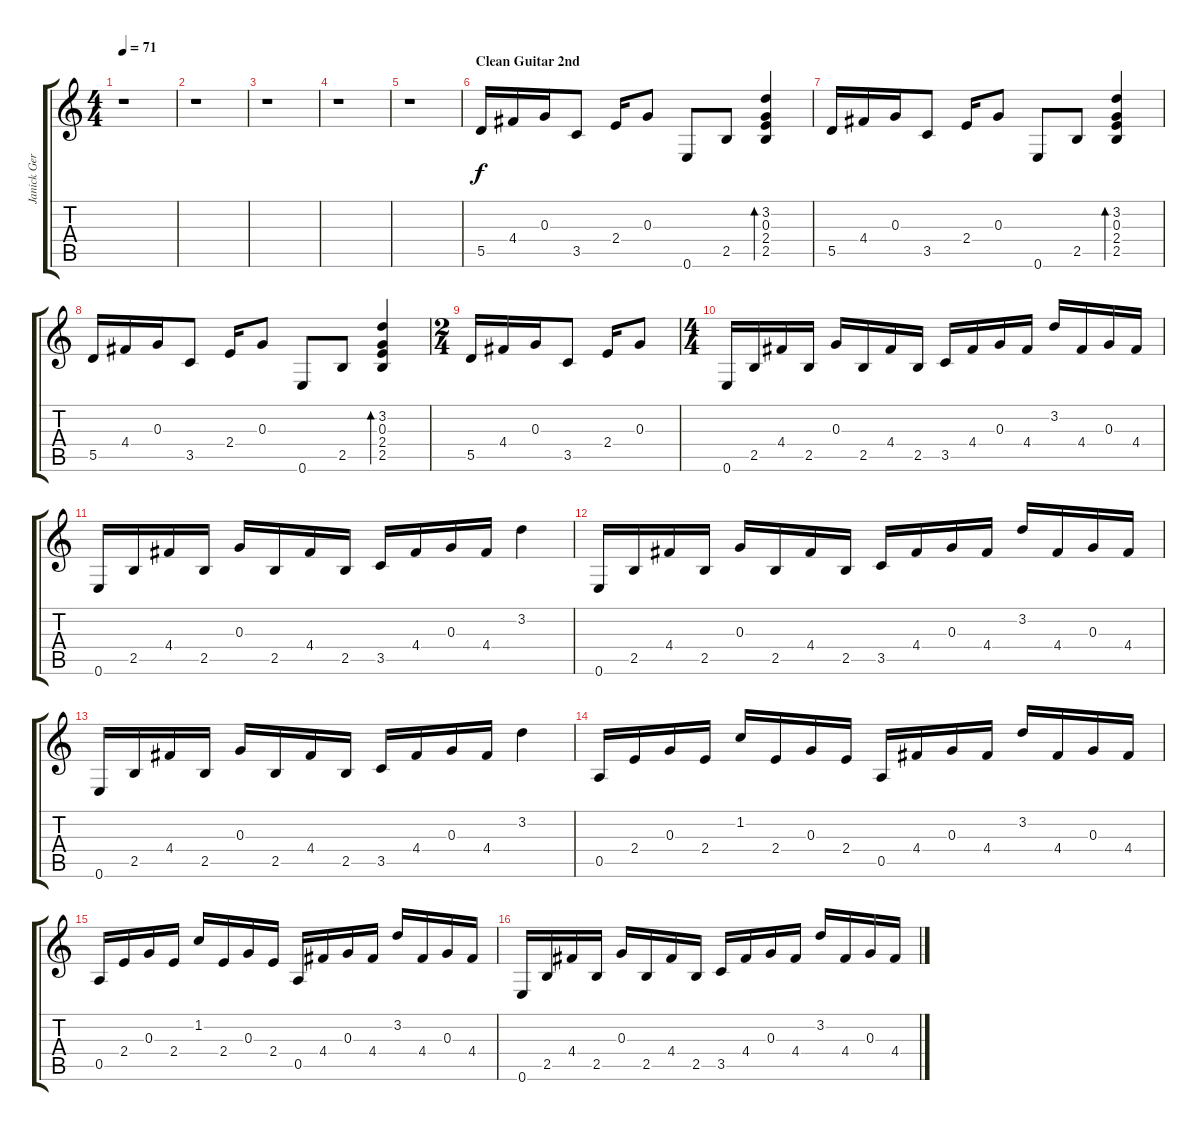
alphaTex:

\track ("Janick Gers (Clean Guitar)" "Janick Ger") {instrument electricguitarclean}
\staff {score tabs}
\tuning (E4 B3 G3 D3 A2 E2) {hide}
\ts (4 4)
\tempo 71
\clef g2
\ks c
r.1{dy f} |
r.1 |
r.1 |
r.1 |
r.1 |
\section ("" "Clean Guitar 2nd")
5.5.16 4.4.16 0.3.16 3.5.8 2.4.16 0.3.8 0.6.8 2.5.8 (3.2 0.3 2.4 2.5).4{bd 120} |
5.5.16 4.4.16 0.3.16 3.5.8 2.4.16 0.3.8 0.6.8 2.5.8 (3.2 0.3 2.4 2.5).4{bd 120} |
5.5.16 4.4.16 0.3.16 3.5.8 2.4.16 0.3.8 0.6.8 2.5.8 (3.2 0.3 2.4 2.5).4{bd 120} |
\ts (2 4)
5.5.16 4.4.16 0.3.16 3.5.8 2.4.16 0.3.8 |
\ts (4 4)
0.6.16 2.5.16 4.4.16 2.5.16 0.3.16 2.5.16 4.4.16 2.5.16 3.5.16 4.4.16 0.3.16 4.4.16 3.2.16 4.4.16 0.3.16 4.4.16 |
0.6.16 2.5.16 4.4.16 2.5.16 0.3.16 2.5.16 4.4.16 2.5.16 3.5.16 4.4.16 0.3.16 4.4.16 3.2.4 |
0.6.16 2.5.16 4.4.16 2.5.16 0.3.16 2.5.16 4.4.16 2.5.16 3.5.16 4.4.16 0.3.16 4.4.16 3.2.16 4.4.16 0.3.16 4.4.16 |
0.6.16 2.5.16 4.4.16 2.5.16 0.3.16 2.5.16 4.4.16 2.5.16 3.5.16 4.4.16 0.3.16 4.4.16 3.2.4 |
0.5.16 2.4.16 0.3.16 2.4.16 1.2.16 2.4.16 0.3.16 2.4.16 0.5.16 4.4.16 0.3.16 4.4.16 3.2.16 4.4.16 0.3.16 4.4.16 |
0.5.16 2.4.16 0.3.16 2.4.16 1.2.16 2.4.16 0.3.16 2.4.16 0.5.16 4.4.16 0.3.16 4.4.16 3.2.16 4.4.16 0.3.16 4.4.16 |
0.6.16 2.5.16 4.4.16 2.5.16 0.3.16 2.5.16 4.4.16 2.5.16 3.5.16 4.4.16 0.3.16 4.4.16 3.2.16 4.4.16 0.3.16 4.4.16
